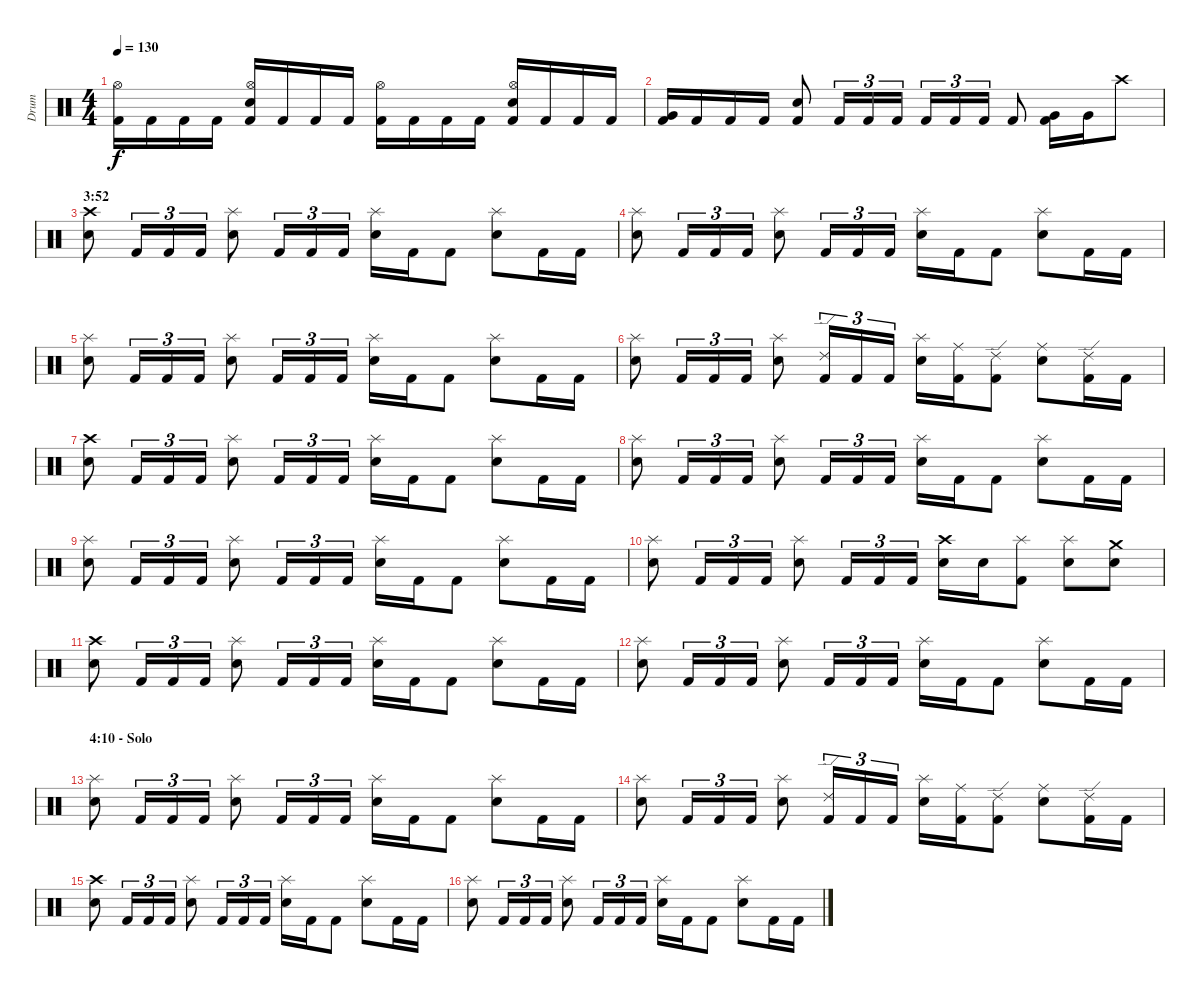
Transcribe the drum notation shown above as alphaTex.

\track ("Drum" "Drum") {instrument percussion}
\staff {score}
\articulation defaults
\ts (4 4)
\tempo 130
\clef neutral
\ks c
("Kick (hit) 2" "Hi-Hat (open)").16{dy f} "Kick (hit) 2".16 "Kick (hit) 2".16 "Kick (hit) 2".16 ("Kick (hit) 2" "Electric Snare (hit)" "Hi-Hat (open)").16 "Kick (hit) 2".16 "Kick (hit) 2".16 "Kick (hit) 2".16 ("Kick (hit) 2" "Hi-Hat (open)").16 "Kick (hit) 2".16 "Kick (hit) 2".16 "Kick (hit) 2".16 ("Kick (hit) 2" "Electric Snare (hit)" "Hi-Hat (open)").16 "Kick (hit) 2".16 "Kick (hit) 2".16 "Kick (hit) 2".16 |
("Kick (hit) 2" "Very Low Tom (hit)").16 "Kick (hit) 2".16 "Kick (hit) 2".16 "Kick (hit) 2".16 ("Kick (hit) 2" "Snare (hit) 2").8 "Kick (hit) 2".16{tu (3 2)} "Kick (hit) 2".16{tu (3 2)} "Kick (hit) 2".16{tu (3 2)} "Kick (hit) 2".16{tu (3 2)} "Kick (hit) 2".16{tu (3 2)} "Kick (hit) 2".16{tu (3 2)} "Kick (hit) 2".8 ("Kick (hit) 2" "Very Low Tom (hit)").16 "Very Low Tom (hit)".16 "Crash high (hit)".8 |
\section ("" "3:52")
("Electric Snare (hit)" "Crash high (hit)").8 "Kick (hit) 2".16{tu (3 2)} "Kick (hit) 2".16{tu (3 2)} "Kick (hit) 2".16{tu (3 2)} ("Electric Snare (hit)" "Splash (hit)").8 "Kick (hit) 2".16{tu (3 2)} "Kick (hit) 2".16{tu (3 2)} "Kick (hit) 2".16{tu (3 2)} ("Electric Snare (hit)" "Splash (hit)").16 "Kick (hit) 2".16 "Kick (hit) 2".8 ("Electric Snare (hit)" "Splash (hit)").8 "Kick (hit) 2".16 "Kick (hit) 2".16 |
("Electric Snare (hit)" "Splash (hit)").8 "Kick (hit) 2".16{tu (3 2)} "Kick (hit) 2".16{tu (3 2)} "Kick (hit) 2".16{tu (3 2)} ("Electric Snare (hit)" "Splash (hit)").8 "Kick (hit) 2".16{tu (3 2)} "Kick (hit) 2".16{tu (3 2)} "Kick (hit) 2".16{tu (3 2)} ("Electric Snare (hit)" "Splash (hit)").16 "Kick (hit) 2".16 "Kick (hit) 2".8 ("Electric Snare (hit)" "Splash (hit)").8 "Kick (hit) 2".16 "Kick (hit) 2".16 |
("Electric Snare (hit)" "Splash (hit)").8 "Kick (hit) 2".16{tu (3 2)} "Kick (hit) 2".16{tu (3 2)} "Kick (hit) 2".16{tu (3 2)} ("Electric Snare (hit)" "Splash (hit)").8 "Kick (hit) 2".16{tu (3 2)} "Kick (hit) 2".16{tu (3 2)} "Kick (hit) 2".16{tu (3 2)} ("Electric Snare (hit)" "Splash (hit)").16 "Kick (hit) 2".16 "Kick (hit) 2".8 ("Electric Snare (hit)" "Splash (hit)").8 "Kick (hit) 2".16 "Kick (hit) 2".16 |
("Electric Snare (hit)" "Splash (hit)").8 "Kick (hit) 2".16{tu (3 2)} "Kick (hit) 2".16{tu (3 2)} "Kick (hit) 2".16{tu (3 2)} ("Electric Snare (hit)" "Splash (hit)").8 ("Kick (hit) 2" "Ride (edge) 2").16{tu (3 2)} "Kick (hit) 2".16{tu (3 2)} "Kick (hit) 2".16{tu (3 2)} ("Electric Snare (hit)" "Splash (hit)").16 ("Kick (hit) 2" "Ride (middle)").16 ("Kick (hit) 2" "Ride (edge) 2").8 ("Electric Snare (hit)" "Ride (middle)").8 ("Kick (hit) 2" "Ride (edge) 2").16 "Kick (hit) 2".16 |
("Electric Snare (hit)" "Crash high (hit)").8 "Kick (hit) 2".16{tu (3 2)} "Kick (hit) 2".16{tu (3 2)} "Kick (hit) 2".16{tu (3 2)} ("Electric Snare (hit)" "Splash (hit)").8 "Kick (hit) 2".16{tu (3 2)} "Kick (hit) 2".16{tu (3 2)} "Kick (hit) 2".16{tu (3 2)} ("Electric Snare (hit)" "Splash (hit)").16 "Kick (hit) 2".16 "Kick (hit) 2".8 ("Electric Snare (hit)" "Splash (hit)").8 "Kick (hit) 2".16 "Kick (hit) 2".16 |
("Electric Snare (hit)" "Splash (hit)").8 "Kick (hit) 2".16{tu (3 2)} "Kick (hit) 2".16{tu (3 2)} "Kick (hit) 2".16{tu (3 2)} ("Electric Snare (hit)" "Splash (hit)").8 "Kick (hit) 2".16{tu (3 2)} "Kick (hit) 2".16{tu (3 2)} "Kick (hit) 2".16{tu (3 2)} ("Electric Snare (hit)" "Splash (hit)").16 "Kick (hit) 2".16 "Kick (hit) 2".8 ("Electric Snare (hit)" "Splash (hit)").8 "Kick (hit) 2".16 "Kick (hit) 2".16 |
("Electric Snare (hit)" "Splash (hit)").8 "Kick (hit) 2".16{tu (3 2)} "Kick (hit) 2".16{tu (3 2)} "Kick (hit) 2".16{tu (3 2)} ("Electric Snare (hit)" "Splash (hit)").8 "Kick (hit) 2".16{tu (3 2)} "Kick (hit) 2".16{tu (3 2)} "Kick (hit) 2".16{tu (3 2)} ("Electric Snare (hit)" "Splash (hit)").16 "Kick (hit) 2".16 "Kick (hit) 2".8 ("Electric Snare (hit)" "Splash (hit)").8 "Kick (hit) 2".16 "Kick (hit) 2".16 |
("Electric Snare (hit)" "Splash (hit)").8 "Kick (hit) 2".16{tu (3 2)} "Kick (hit) 2".16{tu (3 2)} "Kick (hit) 2".16{tu (3 2)} ("Electric Snare (hit)" "Splash (hit)").8 "Kick (hit) 2".16{tu (3 2)} "Kick (hit) 2".16{tu (3 2)} "Kick (hit) 2".16{tu (3 2)} ("Electric Snare (hit)" "Crash high (hit)").16 "Electric Snare (hit)".16 ("Kick (hit) 2" "Splash (hit)").8 ("Electric Snare (hit)" "Splash (hit)").8 ("Electric Snare (hit)" "Crash medium (hit)").8 |
("Electric Snare (hit)" "Crash high (hit)").8 "Kick (hit) 2".16{tu (3 2)} "Kick (hit) 2".16{tu (3 2)} "Kick (hit) 2".16{tu (3 2)} ("Electric Snare (hit)" "Splash (hit)").8 "Kick (hit) 2".16{tu (3 2)} "Kick (hit) 2".16{tu (3 2)} "Kick (hit) 2".16{tu (3 2)} ("Electric Snare (hit)" "Splash (hit)").16 "Kick (hit) 2".16 "Kick (hit) 2".8 ("Electric Snare (hit)" "Splash (hit)").8 "Kick (hit) 2".16 "Kick (hit) 2".16 |
("Electric Snare (hit)" "Splash (hit)").8 "Kick (hit) 2".16{tu (3 2)} "Kick (hit) 2".16{tu (3 2)} "Kick (hit) 2".16{tu (3 2)} ("Electric Snare (hit)" "Splash (hit)").8 "Kick (hit) 2".16{tu (3 2)} "Kick (hit) 2".16{tu (3 2)} "Kick (hit) 2".16{tu (3 2)} ("Electric Snare (hit)" "Splash (hit)").16 "Kick (hit) 2".16 "Kick (hit) 2".8 ("Electric Snare (hit)" "Splash (hit)").8 "Kick (hit) 2".16 "Kick (hit) 2".16 |
\section ("" "4:10 - Solo")
("Electric Snare (hit)" "Splash (hit)").8 "Kick (hit) 2".16{tu (3 2)} "Kick (hit) 2".16{tu (3 2)} "Kick (hit) 2".16{tu (3 2)} ("Electric Snare (hit)" "Splash (hit)").8 "Kick (hit) 2".16{tu (3 2)} "Kick (hit) 2".16{tu (3 2)} "Kick (hit) 2".16{tu (3 2)} ("Electric Snare (hit)" "Splash (hit)").16 "Kick (hit) 2".16 "Kick (hit) 2".8 ("Electric Snare (hit)" "Splash (hit)").8 "Kick (hit) 2".16 "Kick (hit) 2".16 |
("Electric Snare (hit)" "Splash (hit)").8 "Kick (hit) 2".16{tu (3 2)} "Kick (hit) 2".16{tu (3 2)} "Kick (hit) 2".16{tu (3 2)} ("Electric Snare (hit)" "Splash (hit)").8 ("Kick (hit) 2" "Ride (edge) 2").16{tu (3 2)} "Kick (hit) 2".16{tu (3 2)} "Kick (hit) 2".16{tu (3 2)} ("Electric Snare (hit)" "Splash (hit)").16 ("Kick (hit) 2" "Ride (middle)").16 ("Kick (hit) 2" "Ride (edge) 2").8 ("Electric Snare (hit)" "Ride (middle)").8 ("Kick (hit) 2" "Ride (edge) 2").16 "Kick (hit) 2".16 |
("Electric Snare (hit)" "Crash high (hit)").8 "Kick (hit) 2".16{tu (3 2)} "Kick (hit) 2".16{tu (3 2)} "Kick (hit) 2".16{tu (3 2)} ("Electric Snare (hit)" "Splash (hit)").8 "Kick (hit) 2".16{tu (3 2)} "Kick (hit) 2".16{tu (3 2)} "Kick (hit) 2".16{tu (3 2)} ("Electric Snare (hit)" "Splash (hit)").16 "Kick (hit) 2".16 "Kick (hit) 2".8 ("Electric Snare (hit)" "Splash (hit)").8 "Kick (hit) 2".16 "Kick (hit) 2".16 |
("Electric Snare (hit)" "Splash (hit)").8 "Kick (hit) 2".16{tu (3 2)} "Kick (hit) 2".16{tu (3 2)} "Kick (hit) 2".16{tu (3 2)} ("Electric Snare (hit)" "Splash (hit)").8 "Kick (hit) 2".16{tu (3 2)} "Kick (hit) 2".16{tu (3 2)} "Kick (hit) 2".16{tu (3 2)} ("Electric Snare (hit)" "Splash (hit)").16 "Kick (hit) 2".16 "Kick (hit) 2".8 ("Electric Snare (hit)" "Splash (hit)").8 "Kick (hit) 2".16 "Kick (hit) 2".16
